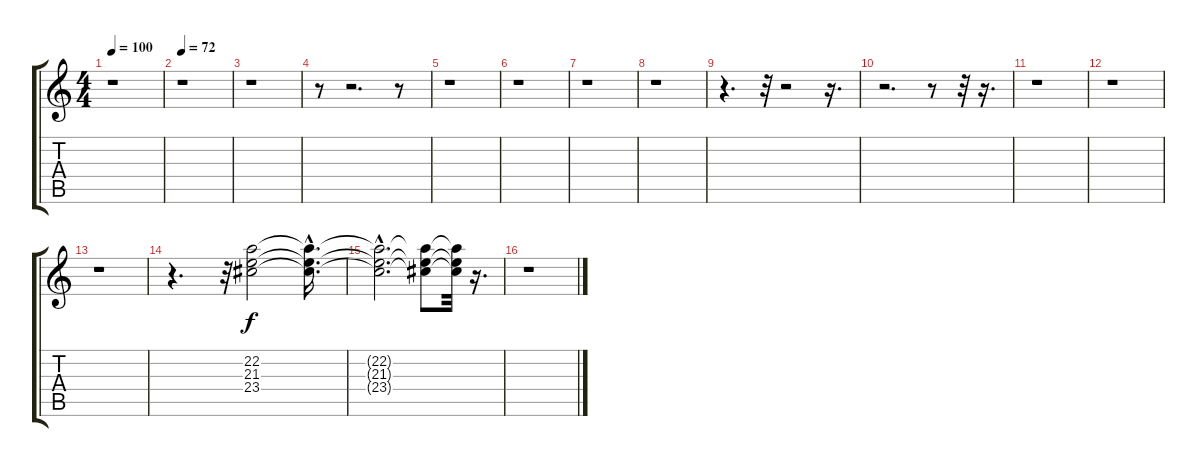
\track "" {instrument fx6goblins}
\staff {score tabs}
\tuning (E4 B3 G3 D3 A2 E2) {hide}
\ts (4 4)
\tempo 100
\clef g2
\ks c
r.1{dy f instrument fx6goblins} |
\tempo 72
r.1 |
r.1 |
r.8 r.2{d} r.8 |
r.1 |
r.1 |
r.1 |
r.1 |
r.4{d} r.32 r.2{volume 8} r.16{d} |
r.2{d} r.8 r.32 r.16{d} |
r.1 |
r.1 |
r.1 |
r.4{d} r.32 (22.2 21.3 23.4).2{volume 6} (22.2{hac t} 21.3{hac t} 23.4{hac t}).16{d} |
(22.2{hac t} 21.3{hac t} 23.4{hac t}).2{d} (22.2{t} 21.3{t} 23.4{t}).8 (22.2{t} 21.3{t} 23.4{t}).32 r.16{d} |
r.1
